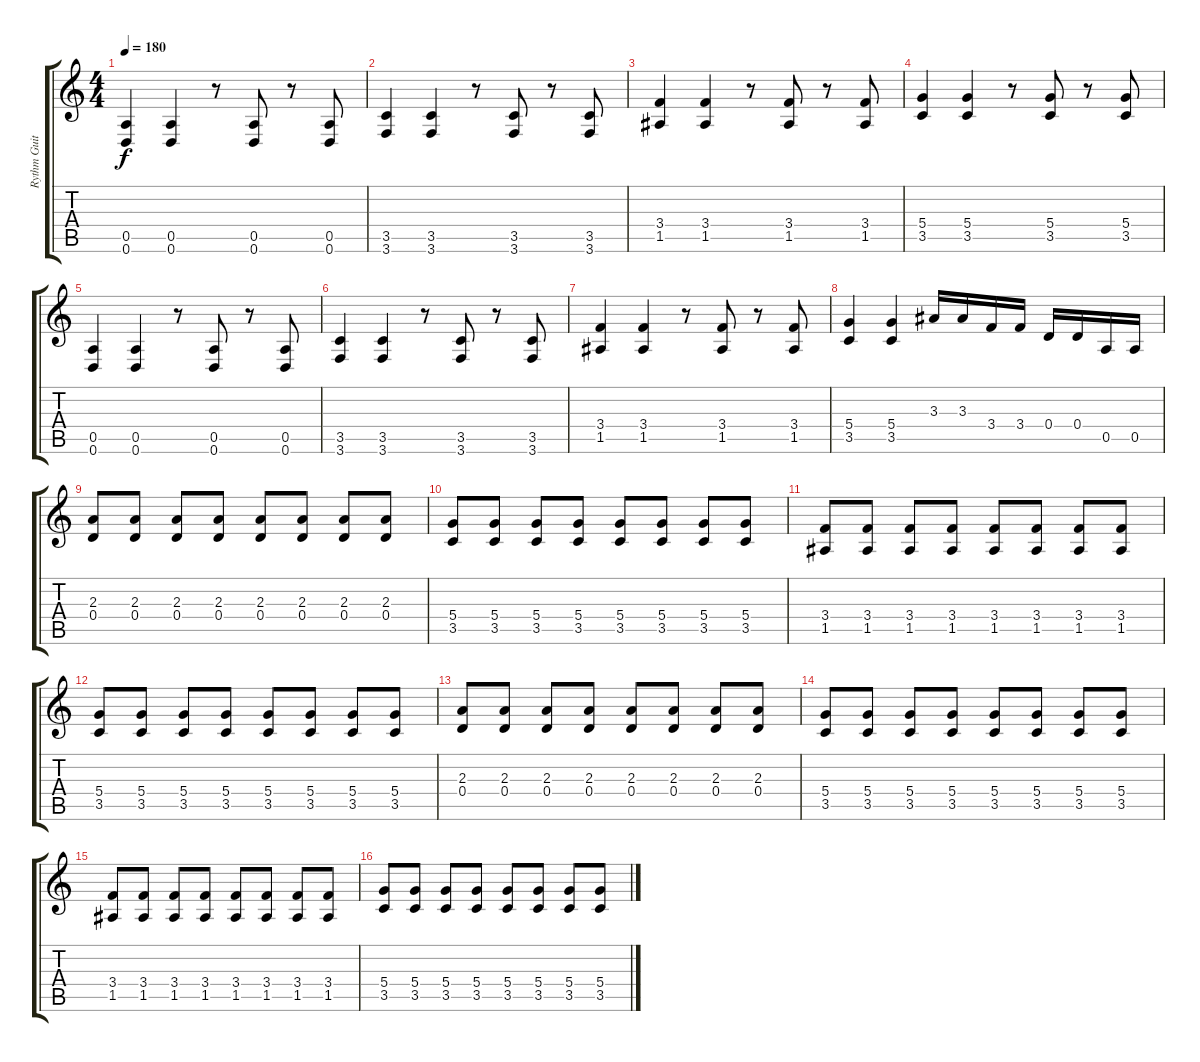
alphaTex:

\track ("Rythm Guitar" "Rythm Guit") {instrument distortionguitar}
\staff {score tabs}
\tuning (E4 B3 G3 D3 A2 D2) {hide}
\ts (4 4)
\tempo 180
\clef g2
\ks c
(0.5 0.6).4{dy f} (0.5 0.6).4 r.8 (0.5 0.6).8 r.8 (0.5 0.6).8 |
(3.5 3.6).4 (3.5 3.6).4 r.8 (3.5 3.6).8 r.8 (3.5 3.6).8 |
(3.4 1.5).4 (3.4 1.5).4 r.8 (3.4 1.5).8 r.8 (3.4 1.5).8 |
(5.4 3.5).4 (5.4 3.5).4 r.8 (5.4 3.5).8 r.8 (5.4 3.5).8 |
(0.5 0.6).4 (0.5 0.6).4 r.8 (0.5 0.6).8 r.8 (0.5 0.6).8 |
(3.5 3.6).4 (3.5 3.6).4 r.8 (3.5 3.6).8 r.8 (3.5 3.6).8 |
(3.4 1.5).4 (3.4 1.5).4 r.8 (3.4 1.5).8 r.8 (3.4 1.5).8 |
(5.4 3.5).4 (5.4 3.5).4 3.3.16 3.3.16 3.4.16 3.4.16 0.4.16 0.4.16 0.5.16 0.5.16 |
(2.3 0.4).8 (2.3 0.4).8 (2.3 0.4).8 (2.3 0.4).8 (2.3 0.4).8 (2.3 0.4).8 (2.3 0.4).8 (2.3 0.4).8 |
(5.4 3.5).8 (5.4 3.5).8 (5.4 3.5).8 (5.4 3.5).8 (5.4 3.5).8 (5.4 3.5).8 (5.4 3.5).8 (5.4 3.5).8 |
(3.4 1.5).8 (3.4 1.5).8 (3.4 1.5).8 (3.4 1.5).8 (3.4 1.5).8 (3.4 1.5).8 (3.4 1.5).8 (3.4 1.5).8 |
(5.4 3.5).8 (5.4 3.5).8 (5.4 3.5).8 (5.4 3.5).8 (5.4 3.5).8 (5.4 3.5).8 (5.4 3.5).8 (5.4 3.5).8 |
(2.3 0.4).8 (2.3 0.4).8 (2.3 0.4).8 (2.3 0.4).8 (2.3 0.4).8 (2.3 0.4).8 (2.3 0.4).8 (2.3 0.4).8 |
(5.4 3.5).8 (5.4 3.5).8 (5.4 3.5).8 (5.4 3.5).8 (5.4 3.5).8 (5.4 3.5).8 (5.4 3.5).8 (5.4 3.5).8 |
(3.4 1.5).8 (3.4 1.5).8 (3.4 1.5).8 (3.4 1.5).8 (3.4 1.5).8 (3.4 1.5).8 (3.4 1.5).8 (3.4 1.5).8 |
(5.4 3.5).8 (5.4 3.5).8 (5.4 3.5).8 (5.4 3.5).8 (5.4 3.5).8 (5.4 3.5).8 (5.4 3.5).8 (5.4 3.5).8
